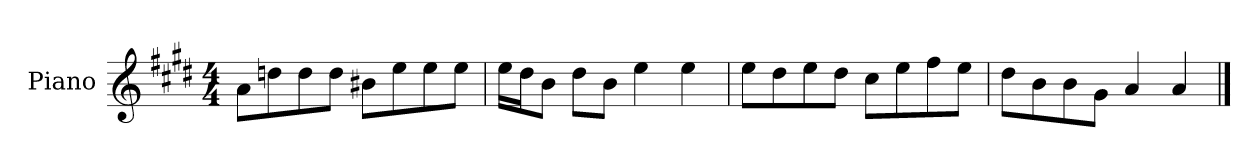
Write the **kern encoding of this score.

**kern
*part1
*staff1
*I"Piano
*I'P-no
*clefG2
*k[f#c#g#d#]
*M4/4
*MM90
=1
8a\L
8ddn\
8dd\
8dd\J
8b#X\L
8ee\
8ee\
8ee\J
=2
16ee\LL
16dd#\J
8b\J
8dd#\L
8b\J
4ee\
4ee\
=3
8ee\L
8dd#\
8ee\
8dd#\J
8cc#\L
8ee\
8ff#\
8ee\J
=4
8dd#\L
8b\
8b\
8g#\J
4a/
4a/
==
*-
